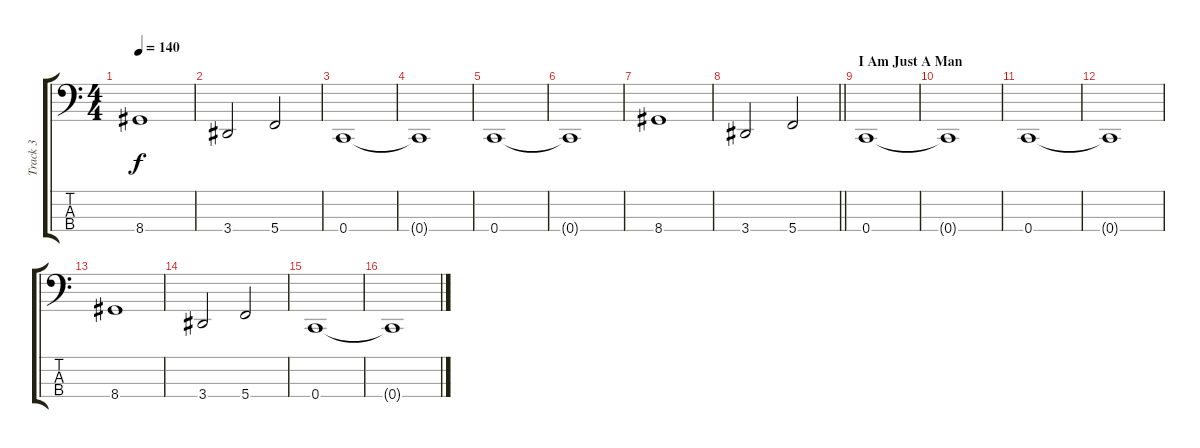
\track ("Track 3" "Track 3") {instrument electricbasspick}
\staff {score tabs}
\tuning (F2 C2 G1 C1) {hide}
\ts (4 4)
\tempo 140
\clef f4
\ks c
8.4.1{dy f} |
3.4.2 5.4.2 |
0.4.1 |
0.4{t}.1 |
0.4.1 |
0.4{t}.1 |
8.4.1 |
\barLineRight lightlight
3.4.2 5.4.2 |
\section ("" "I Am Just A Man")
0.4.1 |
0.4{t}.1 |
0.4.1 |
0.4{t}.1 |
8.4.1 |
3.4.2 5.4.2 |
0.4.1 |
0.4{t}.1
